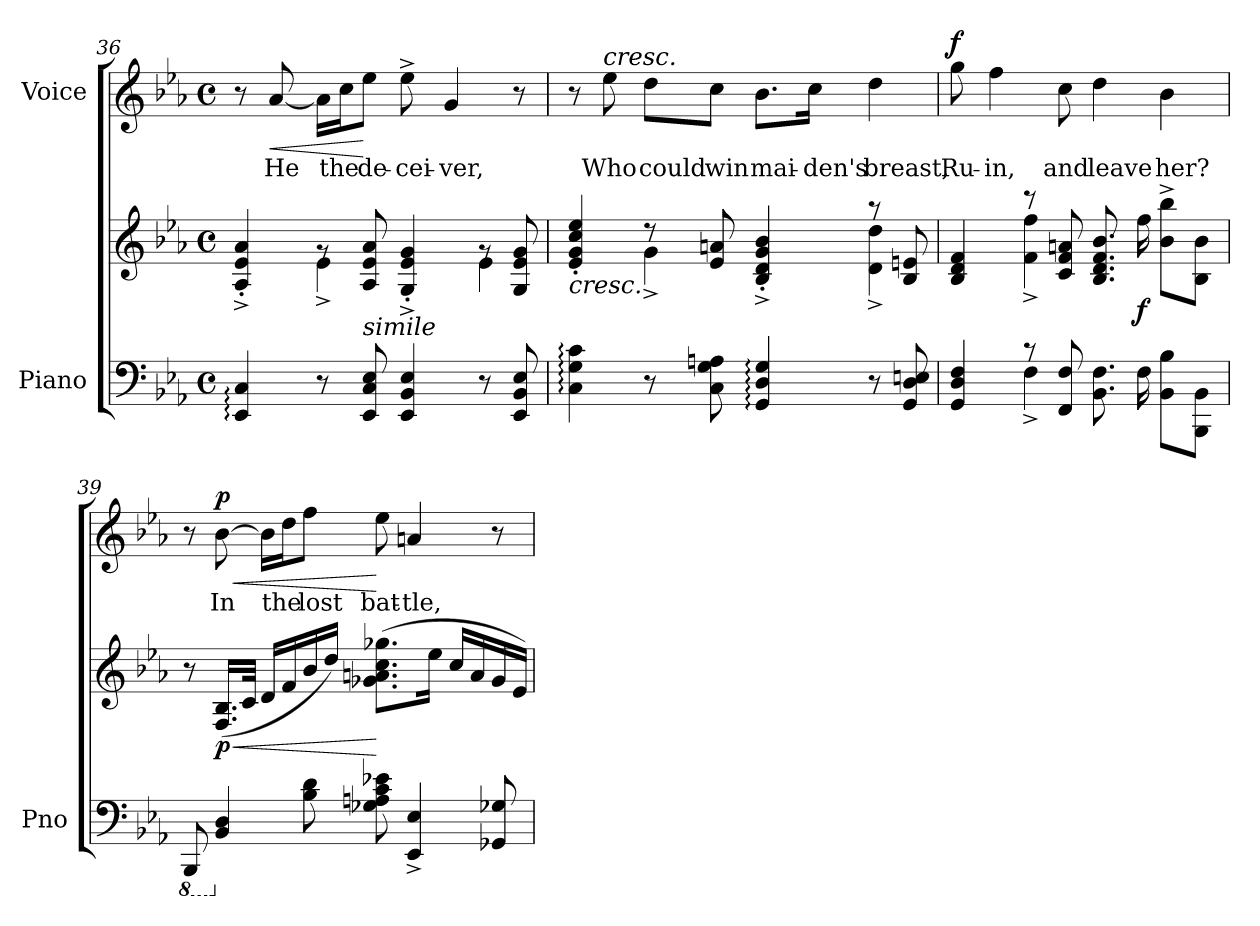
**kern	**kern	**dynam	**kern	**text	**dynam
*part2	*part2	*part2	*part1	*part1	*part1
*staff3	*staff2	*staff2/3	*staff1	*staff1	*staff1
*I"Piano	*	*	*I"Voice	*	*
*I'Pno	*	*	*	*	*
*clefF4	*clefG2	*	*clefG2	*	*
*k[b-e-a-]	*k[b-e-a-]	*	*k[b-e-a-]	*	*
*M4/4	*M4/4	*	*M4/4	*	*
*met(c)	*met(c)	*	*met(c)	*	*
=36	=36	=36	=36	=36	=36
*	*^	*	*	*	*
4EE-/: 4C/:	4A-/'^ 4e-/'^ 4a-/'^	4ryy	.	8r	.	.
!	!	!	!	!	!LO:LY:b	!LO:HP:b
.	.	.	.	[8a-/	He	<
8r	8rg	4e-^\	.	16a-\LL]	.	.
!	!	!	!	!	!LO:LY:b	!
.	.	.	.	16cc\J	the	.
!	!LO:TX:b:i:t=simile	!	!	!	!	!
!	!	!	!	!	!LO:LY:b	!
8EE-/ 8C/ 8E-/	8A-/ 8e-/ 8a-/	.	.	8ee-\J	de-	[
!	!	!	!	!	!LO:LY:b	!
4EE-/ 4BB-/ 4E-/	4G/'^ 4e-/'^ 4g/'^	4ryy	.	8ee-^\	-cei-	.
!	!	!	!	!	!LO:LY:b	!
.	.	.	.	4g/	-ver,	.
8r	8rg	4e-\	.	.	.	.
8EE-/ 8BB-/ 8E-/	8G/ 8e-/ 8g/	.	.	8r	.	.
!!LO:LB:g=z
=37	=37	=37	=37	=37	=37	=37
!	!LO:TX:b:i:t=cresc.	!	!	!	!	!
4C\: 4G\: 4c\:	4e-/' 4g/' 4cc/' 4ee-/'	4ryy	.	8r	.	.
!	!	!	!	!LO:TX:a:i:t=cresc.	!	!
!	!	!	!	!	!LO:LY:b	!
.	.	.	.	8ee-\	Who	.
!	!	!	!	!	!LO:LY:b	!
8r	8r	4g^\	.	8dd\L	could	.
!	!	!	!	!	!LO:LY:b	!
8C\ 8G\ 8An\	8e-/ 8an/	.	.	8cc\J	win	.
!	!	!	!	!	!LO:LY:b	!
4GG/: 4D/: 4G/:	4B-/'^ 4d/'^ 4g/'^ 4b-/'^	4ryy	.	8.b-\L	mai-	.
!	!	!	!	!	!LO:LY:b	!
.	.	.	.	16cc\Jk	-den's	.
!	!	!	!	!	!LO:LY:b	!
8r	8r	4d\^ 4dd\^	.	4dd\	breast,	.
8GG/ 8D/ 8En/	8B-/ 8en/	.	.	.	.	.
=38	=38	=38	=38	=38	=38	=38
*^	*	*	*	*	*	*
!	!	!	!	!	!	!LO:LY:b	!LO:DY:a
4GG/ 4D/ 4F/	4ryy	4B-/ 4d/ 4f/	4ryy	.	8gg\	Ru-	f
!	!	!	!	!	!	!LO:LY:b	!
.	.	.	.	.	4ff\	-in,	.
8r	4F^\	8r	4f\^ 4ff\^	.	.	.	.
!	!	!	!	!	!	!LO:LY:b	!
8FF/ 8F/	.	8c/ 8f/ 8an/	.	.	8cc\	and	.
!	!	!	!	!	!	!LO:LY:b	!
8.BB-\ 8.F\	2ryy	8.B-/ 8.d/ 8.f/ 8.b-/	2ryy	.	4dd\	leave	.
!	!	!	!	!LO:DY:b	!	!	!
16F\	.	16ff\	.	f	.	.	.
!	!	!	!	!	!	!LO:LY:b	!
8BB-\ 8B-\L	.	8b-\^ 8bb-\^L	.	.	4b-\	her?	.
8BBB-\ 8BB-\J	.	8B-\ 8b-\J	.	.	.	.	.
*v	*v	*	*	*	*	*	*
*	*v	*v	*	*	*	*
!!LO:LB:g=z
=39	=39	=39	=39	=39	=39
*8ba	*	*	*	*	*
8BBBB-/	8r	.	8r	.	.
*X8ba	*	*	*	*	*
!	!	!LO:HP:b	!	!LO:LY:b	!LO:HP:b
!	!	!LO:DY:n=1:b	!	!	!LO:DY:n=1:a
4BB-/ 4D/	(>16.F/ 16.B-/LL	< p	[8b-\	In	< p
.	32c/JJk	.	.	.	.
.	16d/LL	.	16b-\LL]	.	.
!	!	!	!	!LO:LY:b	!
.	16f/	.	16dd\J	the	.
!	!	!	!	!LO:LY:b	!
8B-\ 8d\	16b-/	.	8ff\J	lost	.
.	16dd/JJ)	.	.	.	.
!	!	!	!	!LO:LY:b	!
8G-X\ 8An\ 8c\ 8e-X\	(>8.g-X\ 8.an\ 8.cc\ 8.gg-X\L	[	8ee-\	bat-	[
!	!	!	!	!LO:LY:b	!
4EE-/^ 4E-/^	.	.	4an/	-tle,	.
.	16ee-\Jk	.	.	.	.
.	16cc/LL	.	.	.	.
.	16a/	.	.	.	.
8GG-X/ 8G-X/	16g-/	.	8r	.	.
.	16e-/JJ)	.	.	.	.
=	=	=	=	=	=
*-	*-	*-	*-	*-	*-
